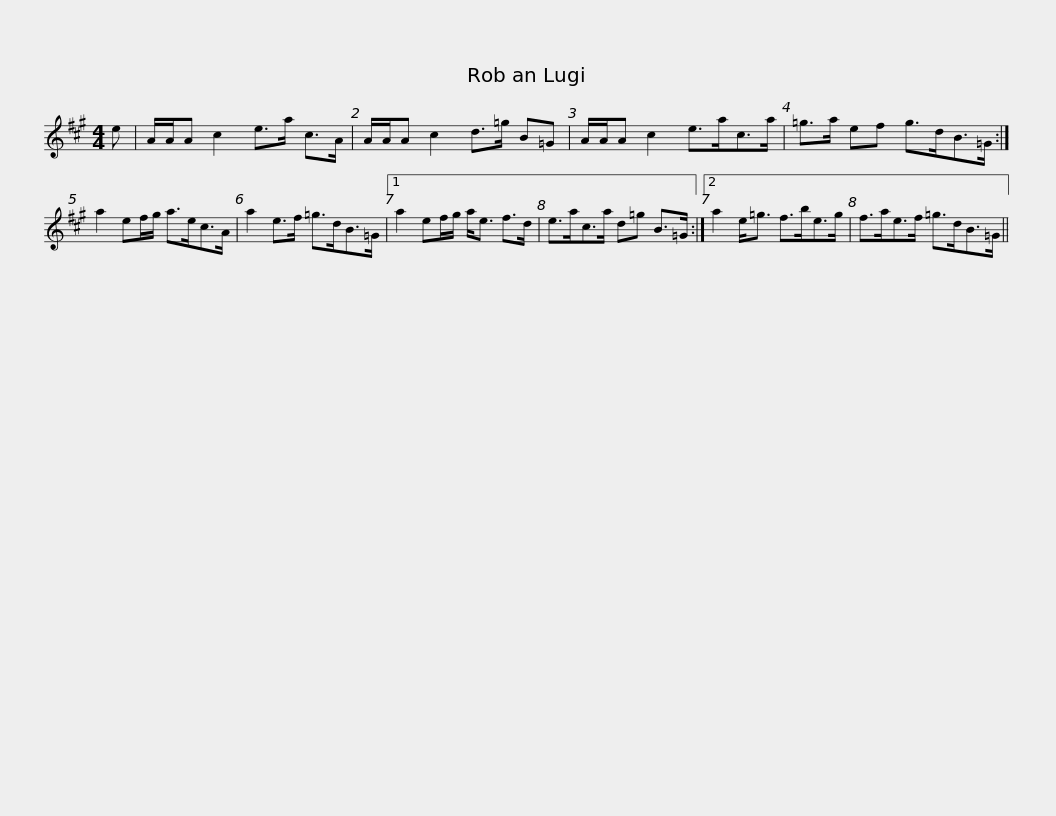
X:1
L:1/8
M:4/4
I:linebreak $
K:A
V:1 treble
V:1
 e | A/A/A c2 e>a c>A | A/A/A c2 d>=g B=G | A/A/A c2 e>ac>a | =g>a ef g>dB>=G :|$ %5
 a2 ef/g/ a>ec>A | a2 e>f =g>dB>=G |1$ a2 ef/g/ a<e f>d | e>ac>a d=g B>=G :|2 a2 e<=g f>be>g | %10
 f>ae>f =g>dB>=G || %11
